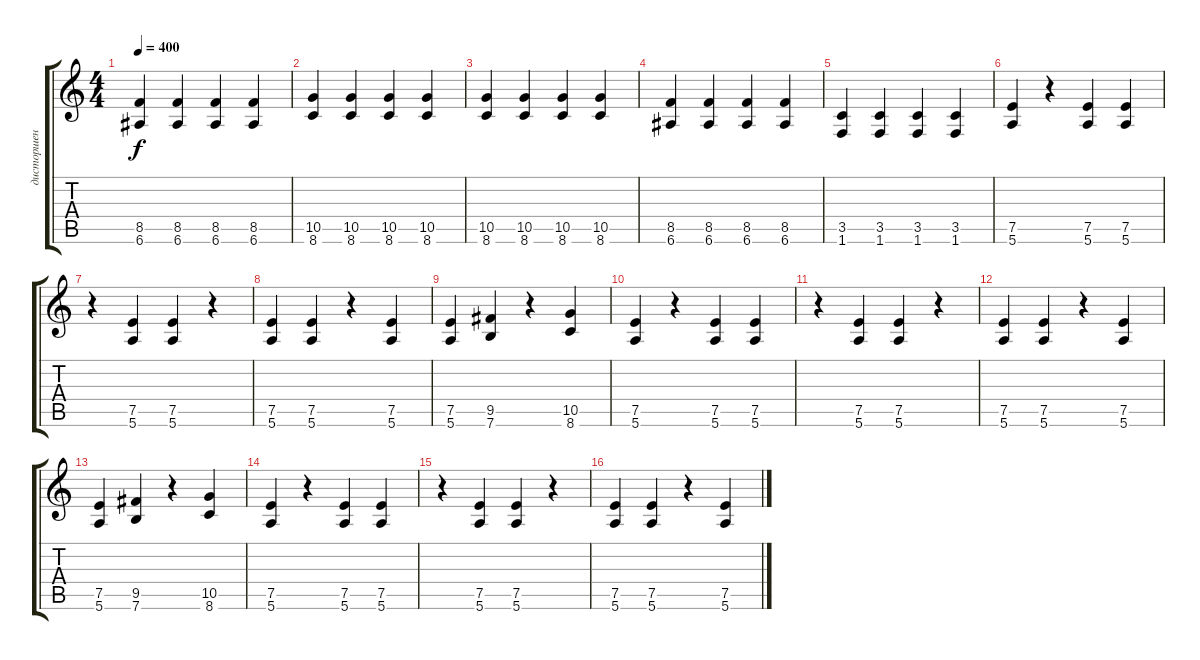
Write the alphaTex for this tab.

\track ("дисторшен" "дисторшен") {instrument distortionguitar}
\staff {score tabs}
\tuning (E4 B3 G3 D3 A2 E2) {hide}
\ts (4 4)
\tempo 400
\clef g2
\ks c
(8.5 6.6).4{dy f} (8.5 6.6).4 (8.5 6.6).4 (8.5 6.6).4 |
(10.5 8.6).4 (10.5 8.6).4 (10.5 8.6).4 (10.5 8.6).4 |
(10.5 8.6).4 (10.5 8.6).4 (10.5 8.6).4 (10.5 8.6).4 |
(8.5 6.6).4 (8.5 6.6).4 (8.5 6.6).4 (8.5 6.6).4 |
(3.5 1.6).4 (3.5 1.6).4 (3.5 1.6).4 (3.5 1.6).4 |
(7.5 5.6).4 r.4 (7.5 5.6).4 (7.5 5.6).4 |
r.4 (7.5 5.6).4 (7.5 5.6).4 r.4 |
(7.5 5.6).4 (7.5 5.6).4 r.4 (7.5 5.6).4 |
(7.5 5.6).4 (9.5 7.6).4 r.4 (10.5 8.6).4 |
(7.5 5.6).4 r.4 (7.5 5.6).4 (7.5 5.6).4 |
r.4 (7.5 5.6).4 (7.5 5.6).4 r.4 |
(7.5 5.6).4 (7.5 5.6).4 r.4 (7.5 5.6).4 |
(7.5 5.6).4 (9.5 7.6).4 r.4 (10.5 8.6).4 |
(7.5 5.6).4 r.4 (7.5 5.6).4 (7.5 5.6).4 |
r.4 (7.5 5.6).4 (7.5 5.6).4 r.4 |
(7.5 5.6).4 (7.5 5.6).4 r.4 (7.5 5.6).4
